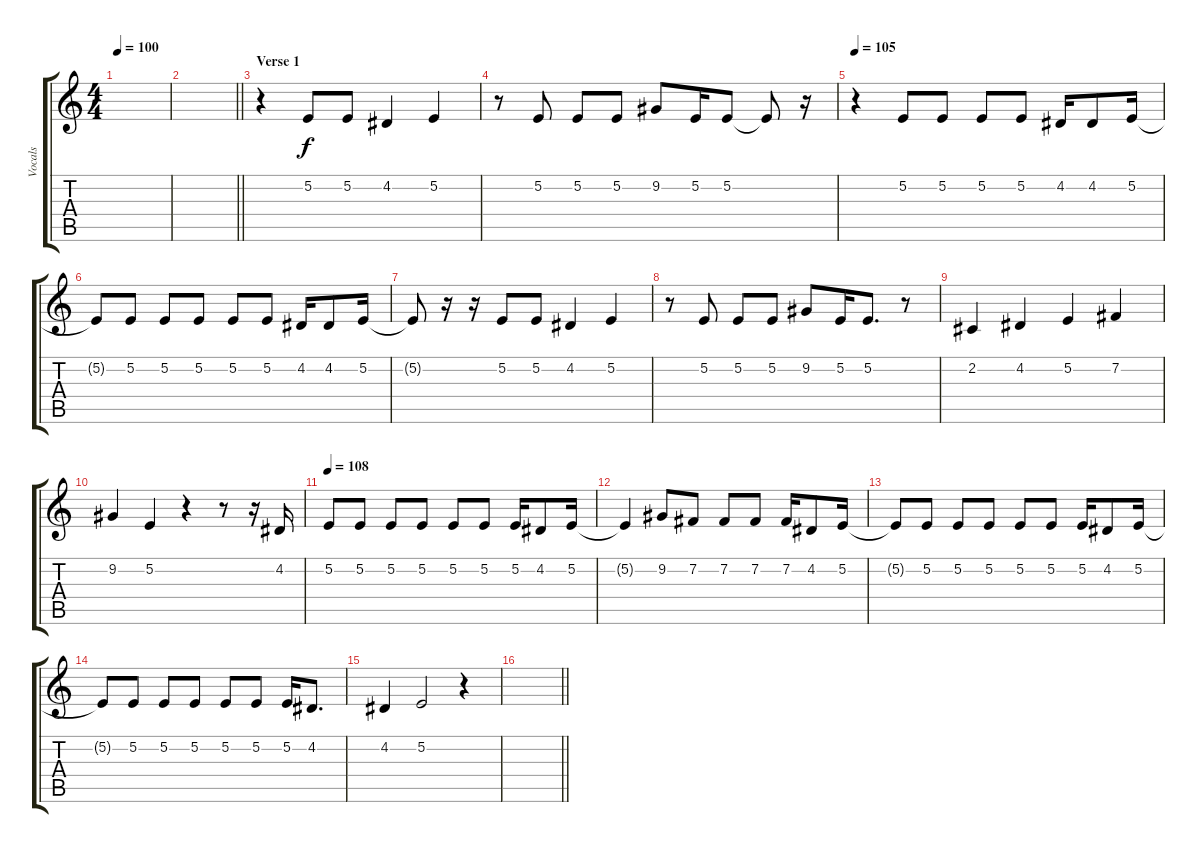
\track ("Vocals" "Vocals") {instrument lead2sawtooth}
\staff {score tabs}
\tuning (E4 B3 G3 D3 A2 E2) {hide}
\ts (4 4)
\tempo 100
\clef g2
\ks c
|
\barLineRight lightlight
|
\section ("" "Verse 1")
r.4 5.2.8 5.2.8 4.2.4 5.2.4 |
r.8 5.2.8 5.2.8 5.2.8 9.2.8 5.2.16 5.2.8 5.2{t}.8 r.16 |
\tempo 105
r.4 5.2.8 5.2.8 5.2.8 5.2.8 4.2.16 4.2.8 5.2.16 |
5.2{t}.8 5.2.8 5.2.8 5.2.8 5.2.8 5.2.8 4.2.16 4.2.8 5.2.16 |
5.2{t}.8 r.16 r.16 5.2.8 5.2.8 4.2.4 5.2.4 |
r.8 5.2.8 5.2.8 5.2.8 9.2.8 5.2.16 5.2.8{d} r.8 |
2.2.4 4.2.4 5.2.4 7.2.4 |
9.2.4 5.2.4 r.4 r.8 r.16 4.2.16 |
\tempo 108
5.2.8 5.2.8 5.2.8 5.2.8 5.2.8 5.2.8 5.2.16 4.2.8 5.2.16 |
5.2{t}.4 9.2.8 7.2.8 7.2.8 7.2.8 7.2.16 4.2.8 5.2.16 |
5.2{t}.8 5.2.8 5.2.8 5.2.8 5.2.8 5.2.8 5.2.16 4.2.8 5.2.16 |
5.2{t}.8 5.2.8 5.2.8 5.2.8 5.2.8 5.2.8 5.2.16 4.2.8{d} |
4.2.4 5.2.2 r.4 |
\barLineRight lightlight
